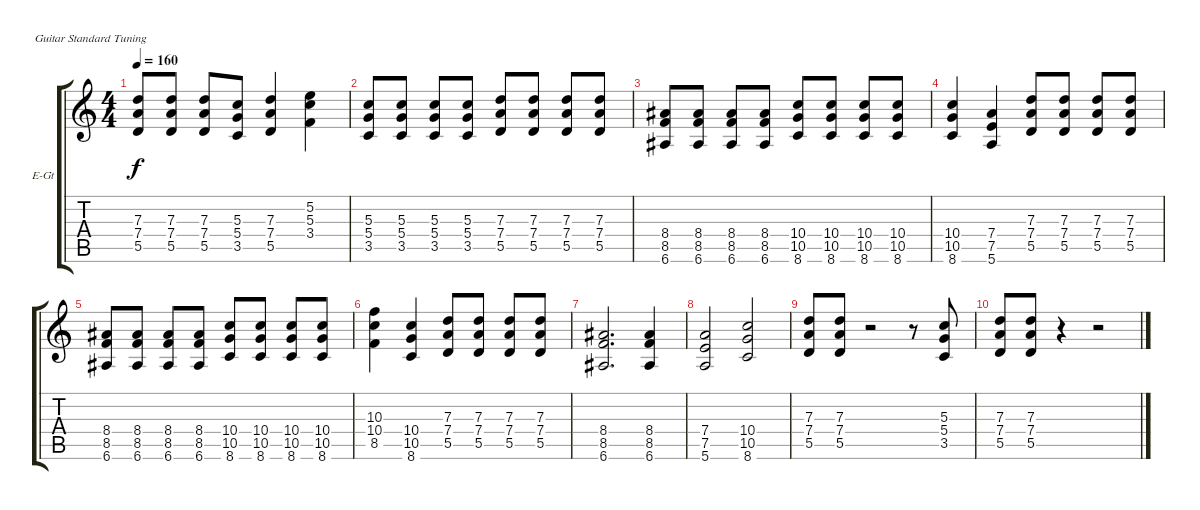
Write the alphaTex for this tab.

\defaultSystemsLayout 4
\bracketExtendMode groupsimilarinstruments
\firstSystemTrackNameOrientation horizontal
\otherSystemsTrackNameOrientation horizontal
\track ("Electric Guitar (Drive)" "E-Gt") {instrument overdrivenguitar}
\staff {score tabs}
\tuning (E4 B3 G3 D3 A2 E2)
\ts (4 4)
\tempo 160
\clef g2
\ks c
(7.4 5.5 7.3).8{dy f} (7.4 5.5 7.3).8 (7.4 5.5 7.3).8 (5.4 3.5 5.3).8 (7.4 5.5 7.3).4 (5.3 3.4 5.2).4 |
(5.4 3.5 5.3).8 (5.4 3.5 5.3).8 (5.4 3.5 5.3).8 (5.4 3.5 5.3).8 (7.4 5.5 7.3).8 (7.4 5.5 7.3).8 (7.4 5.5 7.3).8 (7.4 5.5 7.3).8 |
(8.4 8.5 6.6).8 (8.4 8.5 6.6).8 (8.4 8.5 6.6).8 (8.4 8.5 6.6).8 (10.4 10.5 8.6).8 (10.4 10.5 8.6).8 (10.4 10.5 8.6).8 (10.4 10.5 8.6).8 |
(10.4 10.5 8.6).4 (7.4 7.5 5.6).4 (7.4 5.5 7.3).8 (7.4 5.5 7.3).8 (7.4 5.5 7.3).8 (7.4 5.5 7.3).8 |
(8.4 8.5 6.6).8 (8.4 8.5 6.6).8 (8.4 8.5 6.6).8 (8.4 8.5 6.6).8 (10.4 10.5 8.6).8 (10.4 10.5 8.6).8 (10.4 10.5 8.6).8 (10.4 10.5 8.6).8 |
(10.3 10.4 8.5).4 (10.4 10.5 8.6).4 (7.4 5.5 7.3).8 (7.4 5.5 7.3).8 (7.4 5.5 7.3).8 (7.4 5.5 7.3).8 |
(8.4 8.5 6.6).2{d} (8.4 8.5 6.6).4 |
(7.4 7.5 5.6).2 (10.4 10.5 8.6).2 |
(7.4 5.5 7.3).8 (7.4 5.5 7.3).8 r.2 r.8 (5.4 3.5 5.3).8 |
(7.4 5.5 7.3).8 (7.4 5.5 7.3).8 r.4 r.2
